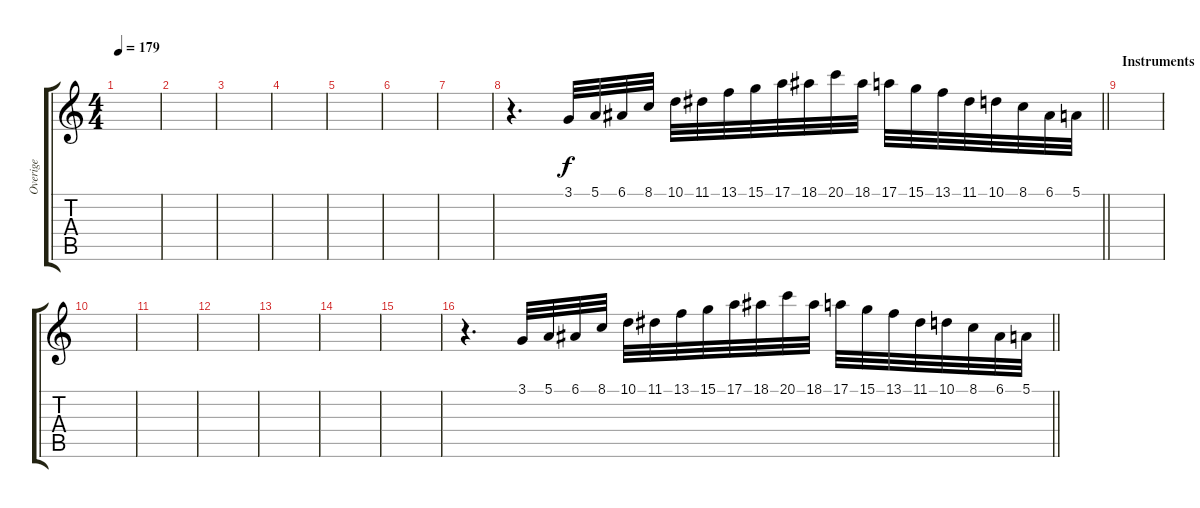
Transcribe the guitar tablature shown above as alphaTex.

\track ("Overige" "Overige") {instrument orchestralharp}
\staff {score tabs}
\tuning (E4 B3 G3 D3 A2 E2) {hide}
\ts (4 4)
\tempo 179
\clef g2
\ks c
|
|
|
|
|
|
|
\barLineRight lightlight
r.4{d} 3.1.32 5.1.32 6.1.32 8.1.32 10.1.32 11.1.32 13.1.32 15.1.32 17.1.32 18.1.32 20.1.32 18.1.32 17.1.32 15.1.32 13.1.32 11.1.32 10.1.32 8.1.32 6.1.32 5.1.32 |
\section ("" "Instruments")
|
|
|
|
|
|
|
\barLineRight lightlight
r.4{d} 3.1.32 5.1.32 6.1.32 8.1.32 10.1.32 11.1.32 13.1.32 15.1.32 17.1.32 18.1.32 20.1.32 18.1.32 17.1.32 15.1.32 13.1.32 11.1.32 10.1.32 8.1.32 6.1.32 5.1.32
